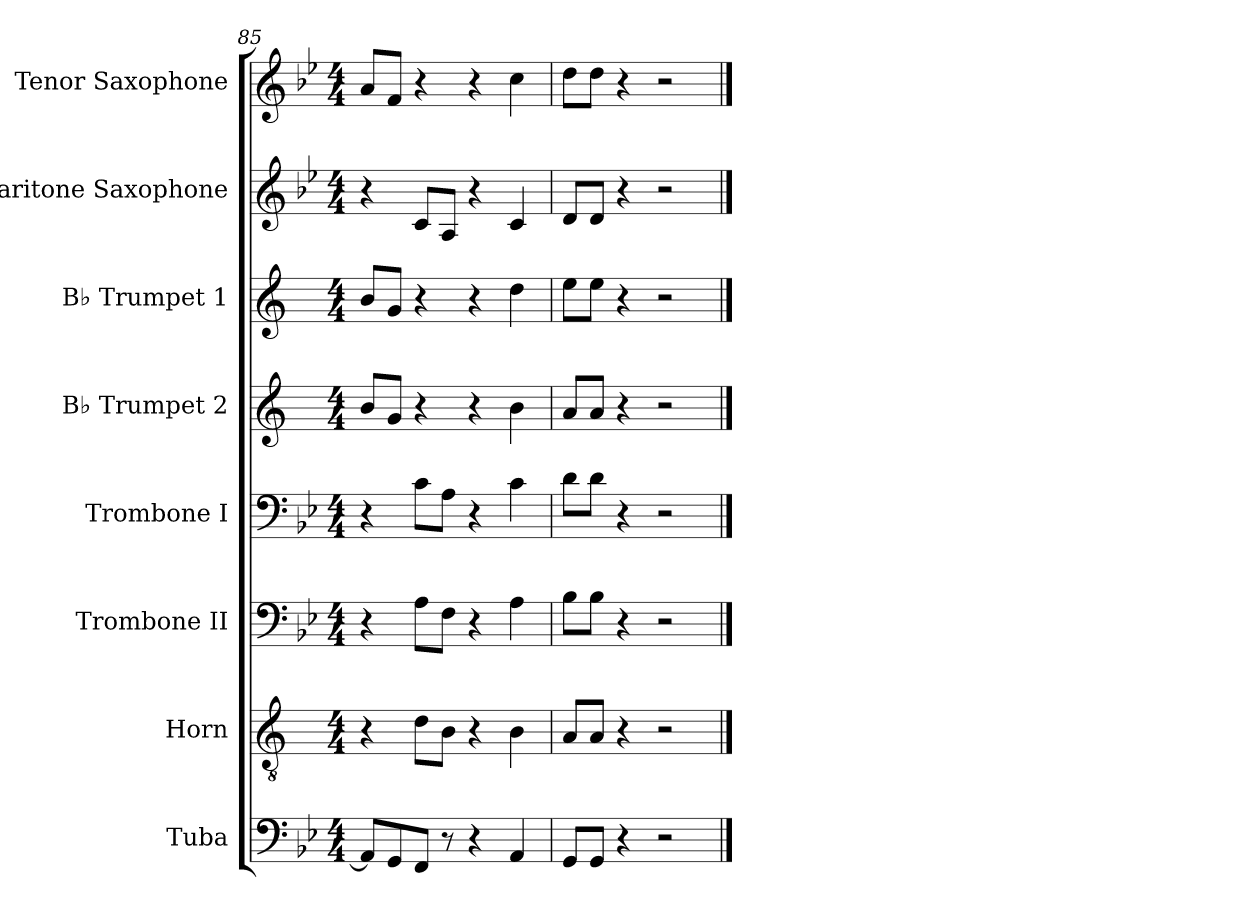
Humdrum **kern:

**kern	**kern	**kern	**kern	**kern	**kern	**kern	**kern
*part8	*part7	*part6	*part5	*part4	*part3	*part2	*part1
*staff8	*staff7	*staff6	*staff5	*staff4	*staff3	*staff2	*staff1
*I"Tuba	*I"Horn	*I"Trombone II	*I"Trombone I	*I"B♭ Trumpet 2	*I"B♭ Trumpet 1	*I"Baritone Saxophone	*I"Tenor Saxophone
*I'Tba.	*I'Hn.	*I'Tbn. II	*I'Tbn. I	*I'B♭ Tpt. 2	*I'B♭ Tpt. 1	*I'Bar. Sax.	*I'T. Sax.
*clefF4	*clefGv2	*clefF4	*clefF4	*clefG2	*clefG2	*clefG2	*clefG2
*	*ITrd1c2	*	*	*ITrd1c2	*ITrd1c2	*ITrd12c21	*ITrd8c14
*k[b-e-]	*k[b-e-]	*k[b-e-]	*k[b-e-]	*k[b-e-]	*k[b-e-]	*k[b-e-]	*k[b-e-]
*M4/4	*M4/4	*M4/4	*M4/4	*M4/4	*M4/4	*M4/4	*M4/4
=85	=85	=85	=85	=85	=85	=85	=85
8AAL]	4r	4r	4r	8aL	8aL	4r	8AL
8GG	.	.	.	8fJ	8fJ	.	8FJ
8FFJ	8cL	8AL	8cL	4r	4r	8CL	4r
8r	8AJ	8FJ	8AJ	.	.	8AAJ	.
4r	4r	4r	4r	4r	4r	4r	4r
4AA	4A	4A	4c	4a	4cc	4C	4c
=86	=86	=86	=86	=86	=86	=86	=86
8GGL	8GL	8B-L	8dL	8gL	8ddL	8DL	8dL
8GGJ	8GJ	8B-J	8dJ	8gJ	8ddJ	8DJ	8dJ
4r	4r	4r	4r	4r	4r	4r	4r
2r	2r	2r	2r	2r	2r	2r	2r
==	==	==	==	==	==	==	==
*-	*-	*-	*-	*-	*-	*-	*-
